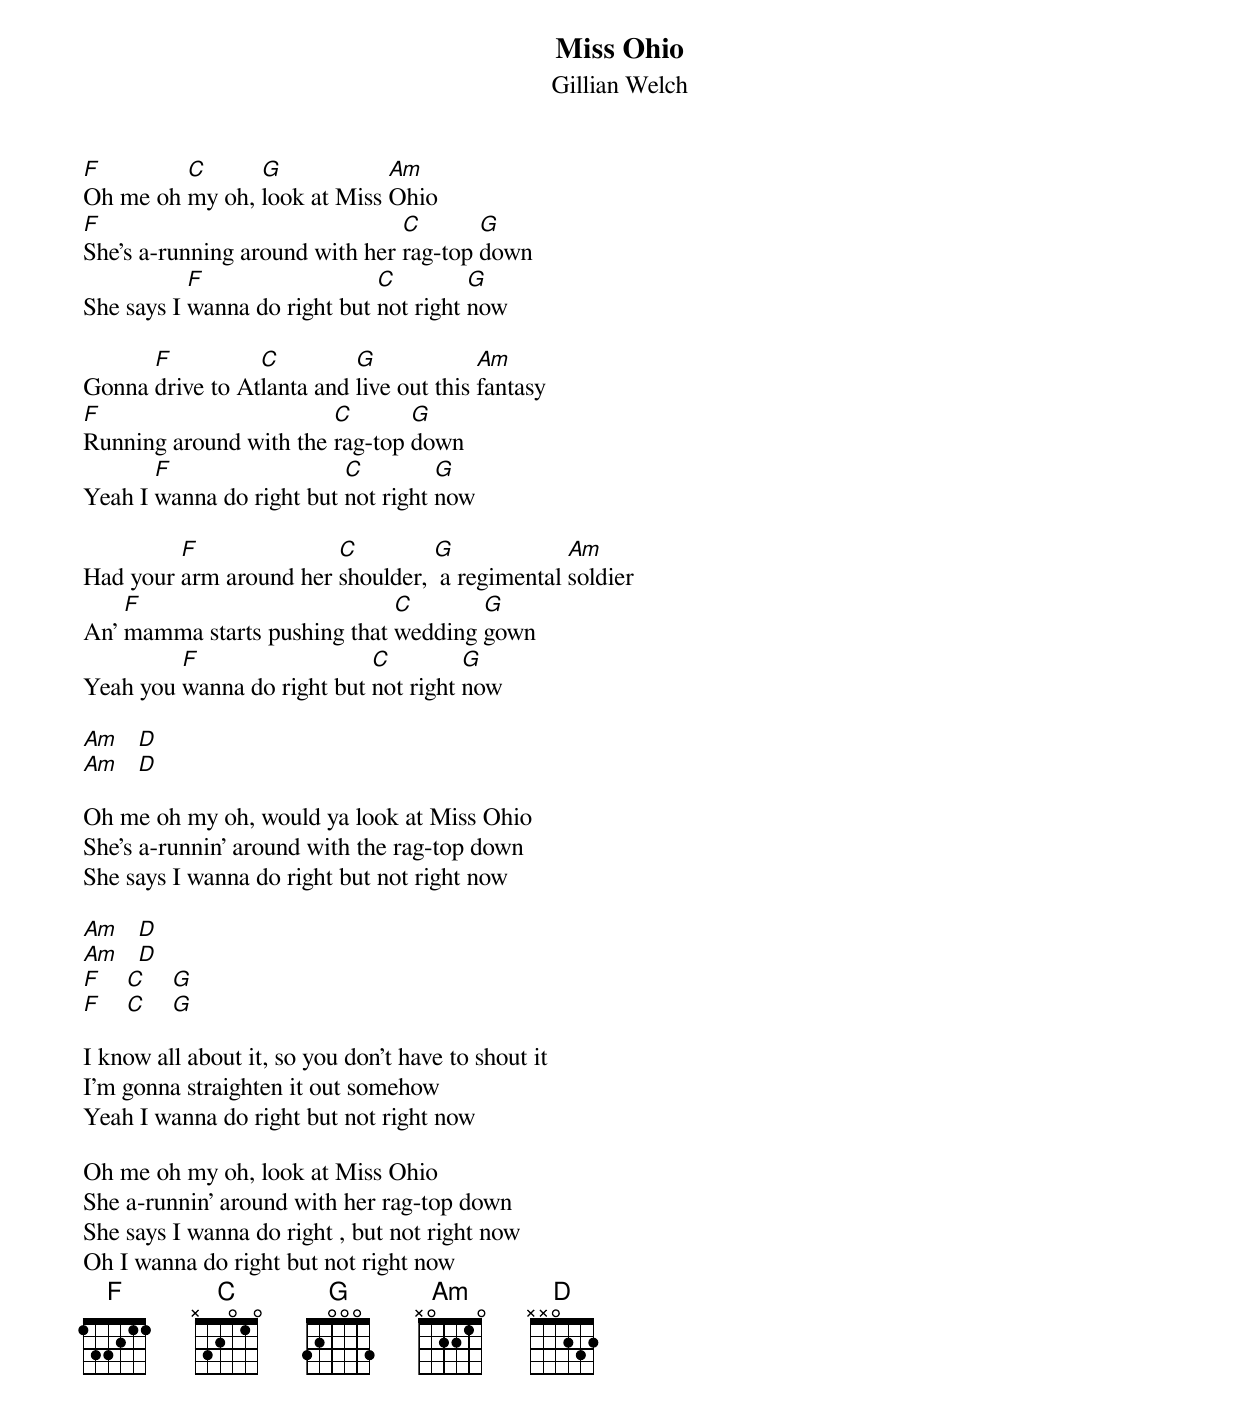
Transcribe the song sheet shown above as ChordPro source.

{title:Miss Ohio}
{subtitle:Gillian Welch}

[F]Oh me oh [C]my oh, [G]look at Miss [Am]Ohio
[F]She's a-running around with her [C]rag-top [G]down
She says I [F]wanna do right but [C]not right [G]now

Gonna [F]drive to At[C]lanta and [G]live out this [Am]fantasy
[F]Running around with the [C]rag-top [G]down
Yeah I [F]wanna do right but [C]not right [G]now

Had your [F]arm around her [C]shoulder, [G] a regimental [Am]soldier
An’ [F]mamma starts pushing that [C]wedding [G]gown
Yeah you [F]wanna do right but [C]not right [G]now

[Am]   [D]
[Am]   [D]

Oh me oh my oh, would ya look at Miss Ohio
She’s a-runnin’ around with the rag-top down
She says I wanna do right but not right now

[Am]   [D]
[Am]   [D]
[F]    [C]    [G]
[F]    [C]    [G]

I know all about it, so you don’t have to shout it
I’m gonna straighten it out somehow
Yeah I wanna do right but not right now

Oh me oh my oh, look at Miss Ohio
She a-runnin’ around with her rag-top down
She says I wanna do right , but not right now
Oh I wanna do right but not right now
